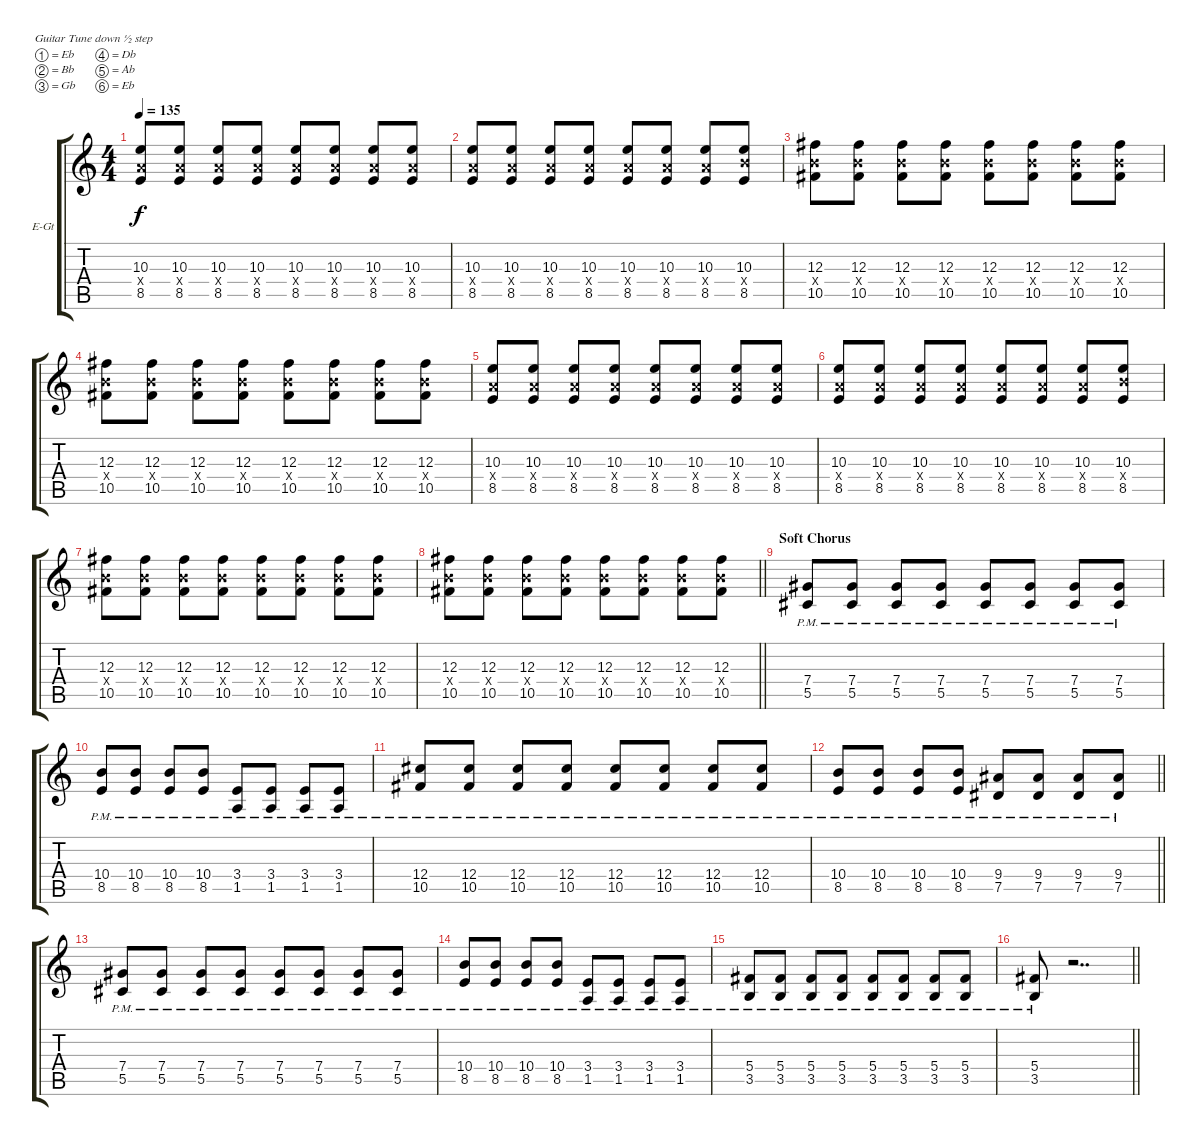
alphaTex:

\bracketExtendMode groupsimilarinstruments
\firstSystemTrackNameOrientation horizontal
\otherSystemsTrackNameOrientation horizontal
\track ("Zach Blair - Guitar One" "E-Gt") {instrument distortionguitar}
\staff {score tabs}
\tuning (Eb4 Bb3 Gb3 Db3 Ab2 Eb2)
\ts (4 4)
\tempo 135
\clef g2
\ks c
(10.3 8.4{x} 8.5).8{dy f} (10.3 8.4{x} 8.5).8 (10.3 8.4{x} 8.5).8 (10.3 8.4{x} 8.5).8 (10.3 8.4{x} 8.5).8 (10.3 8.4{x} 8.5).8 (10.3 8.4{x} 8.5).8 (10.3 8.4{x} 8.5).8 |
(10.3 8.4{x} 8.5).8 (10.3 8.4{x} 8.5).8 (10.3 8.4{x} 8.5).8 (10.3 8.4{x} 8.5).8 (10.3 8.4{x} 8.5).8 (10.3 8.4{x} 8.5).8 (10.3 8.4{x} 8.5).8 (10.3 10.4{x} 8.5).8 |
(12.3 10.4{x} 10.5).8 (12.3 10.4{x} 10.5).8 (12.3 10.4{x} 10.5).8 (12.3 10.4{x} 10.5).8 (12.3 10.4{x} 10.5).8 (12.3 10.4{x} 10.5).8 (12.3 10.4{x} 10.5).8 (12.3 10.4{x} 10.5).8 |
(12.3 10.4{x} 10.5).8 (12.3 10.4{x} 10.5).8 (12.3 10.4{x} 10.5).8 (12.3 10.4{x} 10.5).8 (12.3 10.4{x} 10.5).8 (12.3 10.4{x} 10.5).8 (12.3 10.4{x} 10.5).8 (12.3 10.4{x} 10.5).8 |
(10.3 8.4{x} 8.5).8 (10.3 8.4{x} 8.5).8 (10.3 8.4{x} 8.5).8 (10.3 8.4{x} 8.5).8 (10.3 8.4{x} 8.5).8 (10.3 8.4{x} 8.5).8 (10.3 8.4{x} 8.5).8 (10.3 8.4{x} 8.5).8 |
(10.3 8.4{x} 8.5).8 (10.3 8.4{x} 8.5).8 (10.3 8.4{x} 8.5).8 (10.3 8.4{x} 8.5).8 (10.3 8.4{x} 8.5).8 (10.3 8.4{x} 8.5).8 (10.3 8.4{x} 8.5).8 (10.3 10.4{x} 8.5).8 |
(12.3 10.4{x} 10.5).8 (12.3 10.4{x} 10.5).8 (12.3 10.4{x} 10.5).8 (12.3 10.4{x} 10.5).8 (12.3 10.4{x} 10.5).8 (12.3 10.4{x} 10.5).8 (12.3 10.4{x} 10.5).8 (12.3 10.4{x} 10.5).8 |
\barLineRight lightlight
(12.3 10.4{x} 10.5).8 (12.3 10.4{x} 10.5).8 (12.3 10.4{x} 10.5).8 (12.3 10.4{x} 10.5).8 (12.3 10.4{x} 10.5).8 (12.3 10.4{x} 10.5).8 (12.3 10.4{x} 10.5).8 (12.3 10.4{x} 10.5).8 |
\section ("" "Soft Chorus")
(5.5{pm} 7.4{pm}).8 (5.5{pm} 7.4{pm}).8 (5.5{pm} 7.4{pm}).8 (5.5{pm} 7.4{pm}).8 (5.5{pm} 7.4{pm}).8 (5.5{pm} 7.4{pm}).8 (5.5{pm} 7.4{pm}).8 (5.5{pm} 7.4{pm}).8 |
(8.5{pm} 10.4{pm}).8 (8.5{pm} 10.4{pm}).8 (8.5{pm} 10.4{pm}).8 (8.5{pm} 10.4{pm}).8 (1.5{pm} 3.4{pm}).8 (1.5{pm} 3.4{pm}).8 (1.5{pm} 3.4{pm}).8 (1.5{pm} 3.4{pm}).8 |
(10.5{pm} 12.4{pm}).8 (10.5{pm} 12.4{pm}).8 (10.5{pm} 12.4{pm}).8 (10.5{pm} 12.4{pm}).8 (10.5{pm} 12.4{pm}).8 (10.5{pm} 12.4{pm}).8 (10.5{pm} 12.4{pm}).8 (10.5{pm} 12.4{pm}).8 |
\barLineRight lightlight
(8.5{pm} 10.4{pm}).8 (8.5{pm} 10.4{pm}).8 (8.5{pm} 10.4{pm}).8 (8.5{pm} 10.4{pm}).8 (7.5{pm} 9.4{pm}).8 (7.5{pm} 9.4{pm}).8 (7.5{pm} 9.4{pm}).8 (7.5{pm} 9.4{pm}).8 |
(5.5{pm} 7.4{pm}).8 (5.5{pm} 7.4{pm}).8 (5.5{pm} 7.4{pm}).8 (5.5{pm} 7.4{pm}).8 (5.5{pm} 7.4{pm}).8 (5.5{pm} 7.4{pm}).8 (5.5{pm} 7.4{pm}).8 (5.5{pm} 7.4{pm}).8 |
(8.5{pm} 10.4{pm}).8 (8.5{pm} 10.4{pm}).8 (8.5{pm} 10.4{pm}).8 (8.5{pm} 10.4{pm}).8 (1.5{pm} 3.4{pm}).8 (1.5{pm} 3.4{pm}).8 (1.5{pm} 3.4{pm}).8 (1.5{pm} 3.4{pm}).8 |
(3.5{pm} 5.4{pm}).8 (3.5{pm} 5.4{pm}).8 (3.5{pm} 5.4{pm}).8 (3.5{pm} 5.4{pm}).8 (3.5{pm} 5.4{pm}).8 (3.5{pm} 5.4{pm}).8 (3.5{pm} 5.4{pm}).8 (3.5{pm} 5.4{pm}).8 |
\barLineRight lightlight
(3.5{pm} 5.4{pm}).8 r.2{dd}
